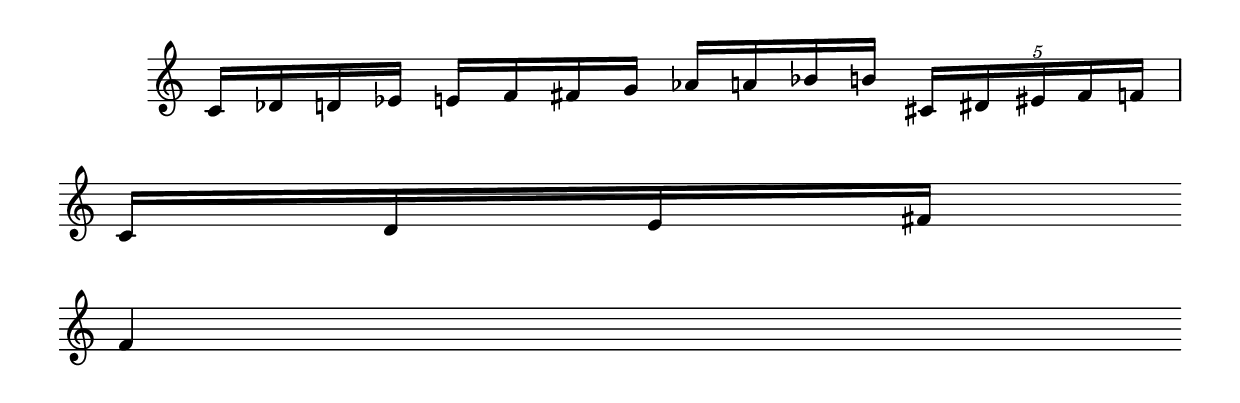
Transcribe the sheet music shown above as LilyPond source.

#(ly:set-option 'midi-extension "mid")
\version "2.12.3"
\include "english.ly"
\header{ 
}
%{
| CDbDEb EFF#G AbABbB C#D#E#F#F |

| C#D#E#F# 

F#     

%}
melody = {
\once \override Staff.TimeSignature #'stencil = ##f
\clef treble
\key c \major
\cadenzaOn
  c'16[ df'16 d'16 ef'16] e'16[ f'16 fs'16 g'16] af'16[ a'16 bf'16 b'16] \times 4/5{ cs'16[ ds'16 es'16 fs'16 f'16] }  \bar "|" \break 
  cs'16[ ds'16 es'16 fs'16] \break 
  fs'4 \break 
 }
text = \lyricmode {
                      
}
\score{

<<
\new Voice = "one" {
\melody
}
\new Lyrics \lyricsto "one" \text
>>
\layout {
\context {
\Score
}
}
\midi {
\context {
\Score
tempoWholesPerMinute = #(ly:make-moment 200 4)
}
}
}